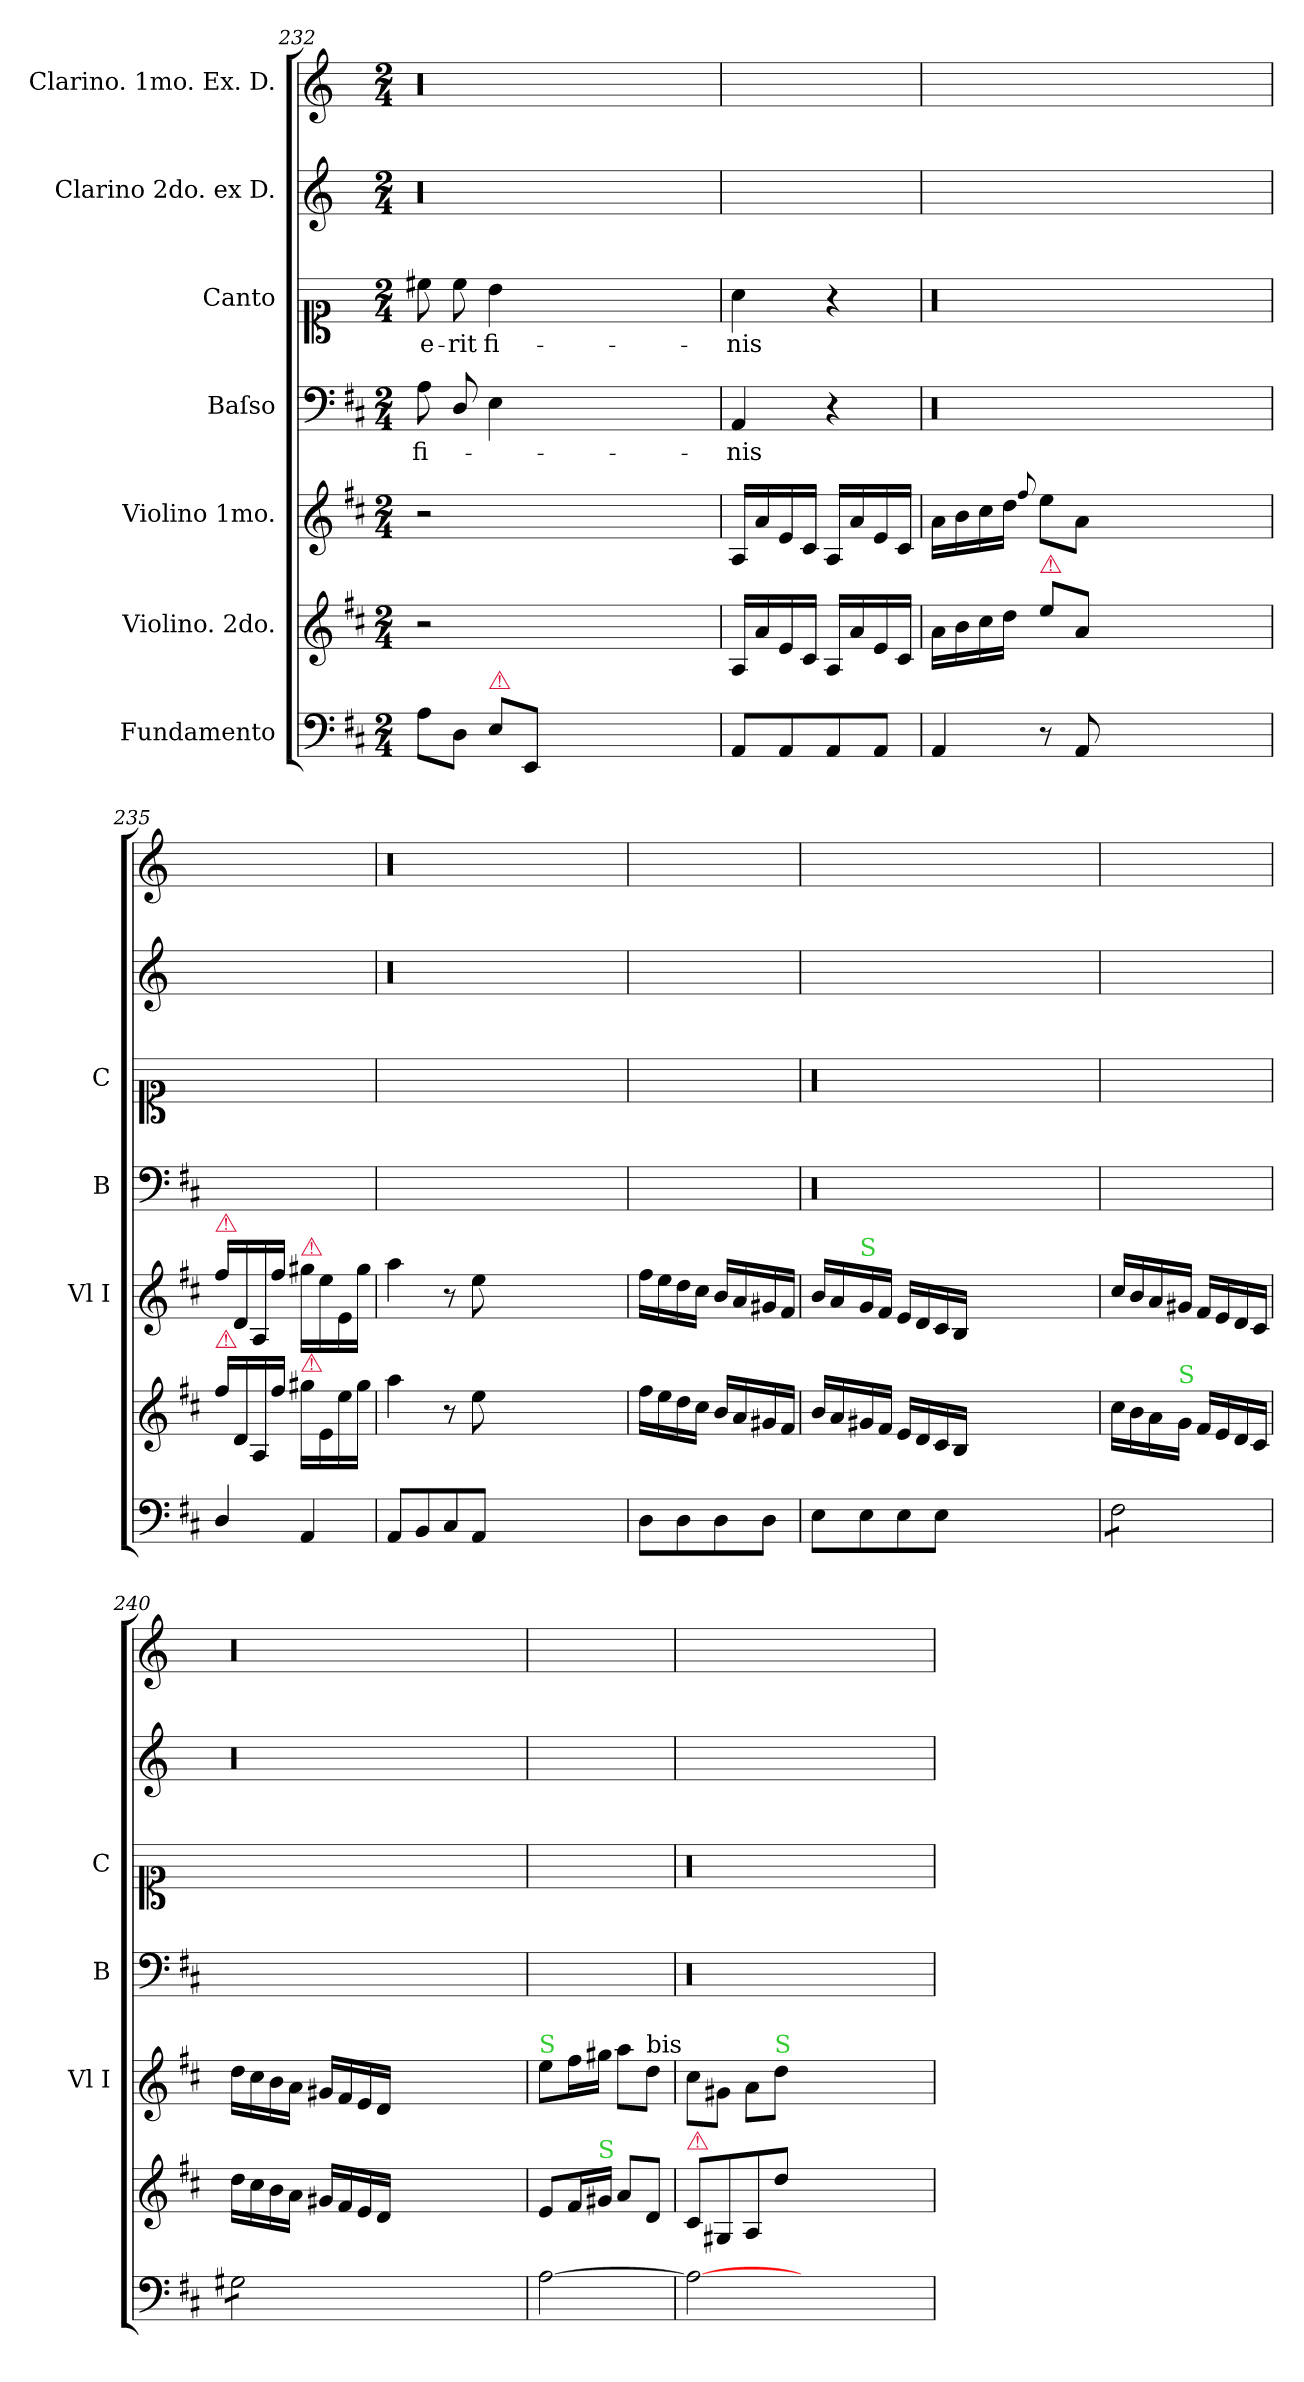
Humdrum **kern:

**kern	**kern	**kern	**kern	**text	**kern	**text	**kern	**kern
*part7	*part6	*part5	*part4	*part4	*part3	*part3	*part2	*part1
*staff7	*staff6	*staff5	*staff4	*staff4	*staff3	*staff3	*staff2	*staff1
*I"Fundamento	*I"Violino. 2do.	*I"Violino 1mo.	*I"Baſso	*	*I"Canto	*	*I"Clarino 2do. ex D.	*I"Clarino. 1mo. Ex. D.
*	*	*I'Vl I	*I'B	*	*I'C	*	*	*
*clefF4	*clefG2	*clefG2	*clefF4	*	*clefC1	*	*clefG2	*clefG2
*	*	*	*	*	*	*	*ITrd-1c-2	*ITrd-1c-2
*k[f#c#]	*k[f#c#]	*k[f#c#]	*k[f#c#]	*	*	*	*k[f#c#]	*k[f#c#]
*M2/4	*M2/4	*M2/4	*M2/4	*	*M2/4	*	*M2/4	*M2/4
=232	=232	=232	=232	=232	=232	=232	=232	=232
!	!	!	!	!	!	!	!LO:N:vis=00	!LO:N:vis=00
8A\L	2r	2r	8A\	fi-	8cc#\	e-	0r	0r
8D\J	.	.	8D/	.	8cc#\	-rit	.	.
!LO:TX:a:color=crimson:t=⚠	!	!	!	!	!	!	!	!
8E\L	.	.	4E\	.	4b\	fi-	.	.
8EE/J	.	.	.	.	.	.	.	.
1.ryy	1.ryy	1.ryy	1.ryy	.	1.ryy	.	.	.
=233	=233	=233	=233	=233	=233	=233	=233	=233
8AA/L	16A/LL	16A/LL	4AA/	-nis	4a\	-nis	2ryy	2ryy
.	16a/	16a/	.	.	.	.	.	.
8AA/	16e/	16e/	.	.	.	.	.	.
.	16c#/JJ	16c#/JJ	.	.	.	.	.	.
8AA/	16A/LL	16A/LL	4r	.	4r	.	.	.
.	16a/	16a/	.	.	.	.	.	.
8AA/J	16e/	16e/	.	.	.	.	.	.
.	16c#/JJ	16c#/JJ	.	.	.	.	.	.
=234	=234	=234	=234	=234	=234	=234	=234	=234
!	!	!	!LO:N:vis=00	!	!LO:N:vis=00	!	!	!
4AA/	16a\LL	16a\LL	0r	.	0r	.	0ryy	0ryy
.	16b\	16b\	.	.	.	.	.	.
.	16cc#\	16cc#\	.	.	.	.	.	.
.	16dd\JJ	16dd\JJ	.	.	.	.	.	.
.	.	8qqff#/	.	.	.	.	.	.
!	!LO:TX:a:color=crimson:t=⚠	!	!	!	!	!	!	!
8r	8ee\L	8ee\L	.	.	.	.	.	.
8AA/	8a/J	8a\J	.	.	.	.	.	.
1.ryy	1.ryy	1.ryy	.	.	.	.	.	.
=235	=235	=235	=235	=235	=235	=235	=235	=235
!	!	!LO:TX:a:color=crimson:t=⚠	!	!	!	!	!	!
!	!LO:TX:a:color=crimson:t=⚠	!	!	!	!	!	!	!
4D/	16ff#\LL	16ff#\LL	2ryy	.	2ryy	.	2ryy	2ryy
.	16d/	16d/	.	.	.	.	.	.
.	16A/	16A/	.	.	.	.	.	.
.	16ff#\JJ	16ff#\JJ	.	.	.	.	.	.
!	!	!LO:TX:a:color=crimson:t=⚠	!	!	!	!	!	!
!	!LO:TX:a:color=crimson:t=⚠	!	!	!	!	!	!	!
4AA/	16gg#X\LL	16gg#X\LL	.	.	.	.	.	.
.	16e/	16ee\	.	.	.	.	.	.
.	16ee\	16e/	.	.	.	.	.	.
.	16gg#\JJ	16gg#\JJ	.	.	.	.	.	.
=236	=236	=236	=236	=236	=236	=236	=236	=236
!	!	!	!	!	!	!	!LO:N:vis=00	!LO:N:vis=00
8AA/L	4aa\	4aa\	0ryy	.	0ryy	.	0r	0r
8BB/	.	.	.	.	.	.	.	.
8C#/	8r	8r	.	.	.	.	.	.
8AA/J	8ee\	8ee\	.	.	.	.	.	.
1.ryy	1.ryy	1.ryy	.	.	.	.	.	.
=237	=237	=237	=237	=237	=237	=237	=237	=237
8D\L	16ff#\LL	16ff#\LL	2ryy	.	2ryy	.	2ryy	2ryy
.	16ee\	16ee\	.	.	.	.	.	.
8D\	16dd\	16dd\	.	.	.	.	.	.
.	16cc#\JJ	16cc#\JJ	.	.	.	.	.	.
8D\	16b/LL	16b/LL	.	.	.	.	.	.
.	16a/	16a/	.	.	.	.	.	.
8D\J	16g#X/	16g#X/	.	.	.	.	.	.
.	16f#/JJ	16f#/JJ	.	.	.	.	.	.
=238	=238	=238	=238	=238	=238	=238	=238	=238
!	!	!	!LO:N:vis=00	!	!LO:N:vis=00	!	!	!
8E\L	16b/LL	16b/LL	0r	.	0r	.	0ryy	0ryy
.	16a/	16a/	.	.	.	.	.	.
!	!	!LO:TX:a:color=limegreen:t=S	!	!	!	!	!	!
8E\	16g#X/	16g/	.	.	.	.	.	.
.	16f#/JJ	16f#/JJ	.	.	.	.	.	.
8E\	16e/LL	16e/LL	.	.	.	.	.	.
.	16d/	16d/	.	.	.	.	.	.
8E\J	16c#/	16c#/	.	.	.	.	.	.
.	16B/JJ	16B/JJ	.	.	.	.	.	.
1.ryy	1.ryy	1.ryy	.	.	.	.	.	.
=239	=239	=239	=239	=239	=239	=239	=239	=239
*tremolo	*	*	*	*	*	*	*	*
8F#\L	16cc#\LL	16cc#/LL	2ryy	.	2ryy	.	2ryy	2ryy
.	16b\	16b/	.	.	.	.	.	.
8F#\	16a\	16a/	.	.	.	.	.	.
!	!LO:TX:a:color=limegreen:t=S	!	!	!	!	!	!	!
.	16g\JJ	16g#X/JJ	.	.	.	.	.	.
8F#\	16f#/LL	16f#/LL	.	.	.	.	.	.
.	16e/	16e/	.	.	.	.	.	.
8F#\J	16d/	16d/	.	.	.	.	.	.
.	16c#/JJ	16c#/JJ	.	.	.	.	.	.
=240	=240	=240	=240	=240	=240	=240	=240	=240
!	!	!	!	!	!	!	!LO:N:vis=00	!LO:N:vis=00
8G#X\L	16dd\LL	16dd\LL	0ryy	.	0ryy	.	0r	0r
.	16cc#\	16cc#\	.	.	.	.	.	.
8G#X\	16b\	16b\	.	.	.	.	.	.
.	16a\JJ	16a\JJ	.	.	.	.	.	.
8G#X\	16g#X/LL	16g#X/LL	.	.	.	.	.	.
.	16f#/	16f#/	.	.	.	.	.	.
8G#X\J	16e/	16e/	.	.	.	.	.	.
*Xtremolo	*	*	*	*	*	*	*	*
.	16d/JJ	16d/JJ	.	.	.	.	.	.
1.ryy	1.ryy	1.ryy	.	.	.	.	.	.
=241	=241	=241	=241	=241	=241	=241	=241	=241
!	!	!LO:TX:a:color=limegreen:t=S	!	!	!	!	!	!
[<2A\	8e/L	8ee\L	2ryy	.	2ryy	.	2ryy	2ryy
.	16f#/L	16ff#\L	.	.	.	.	.	.
!	!LO:TX:a:color=limegreen:t=S	!	!	!	!	!	!	!
.	16g#X/JJ	16gg#X\JJ	.	.	.	.	.	.
.	8a/L	8aa\L	.	.	.	.	.	.
!	!	!LO:TX:a:t=bis	!	!	!	!	!	!
.	8d/J	8dd\J	.	.	.	.	.	.
=242	=242	=242	=242	=242	=242	=242	=242	=242
!	!LO:TX:a:color=crimson:t=⚠	!	!	!	!	!	!	!
!	!	!	!LO:N:vis=00	!	!LO:N:vis=00	!	!	!
2A\_<	8c#/L	8cc#\L	0r	.	0r	.	0ryy	0ryy
.	8G#X/	8g#X\J	.	.	.	.	.	.
.	8A/	8a\L	.	.	.	.	.	.
!	!	!LO:TX:a:color=limegreen:t=S	!	!	!	!	!	!
.	8dd\J	8dd\J	.	.	.	.	.	.
1.ryy	1.ryy	1.ryy	.	.	.	.	.	.
=	=	=	=	=	=	=	=	=
*-	*-	*-	*-	*-	*-	*-	*-	*-
